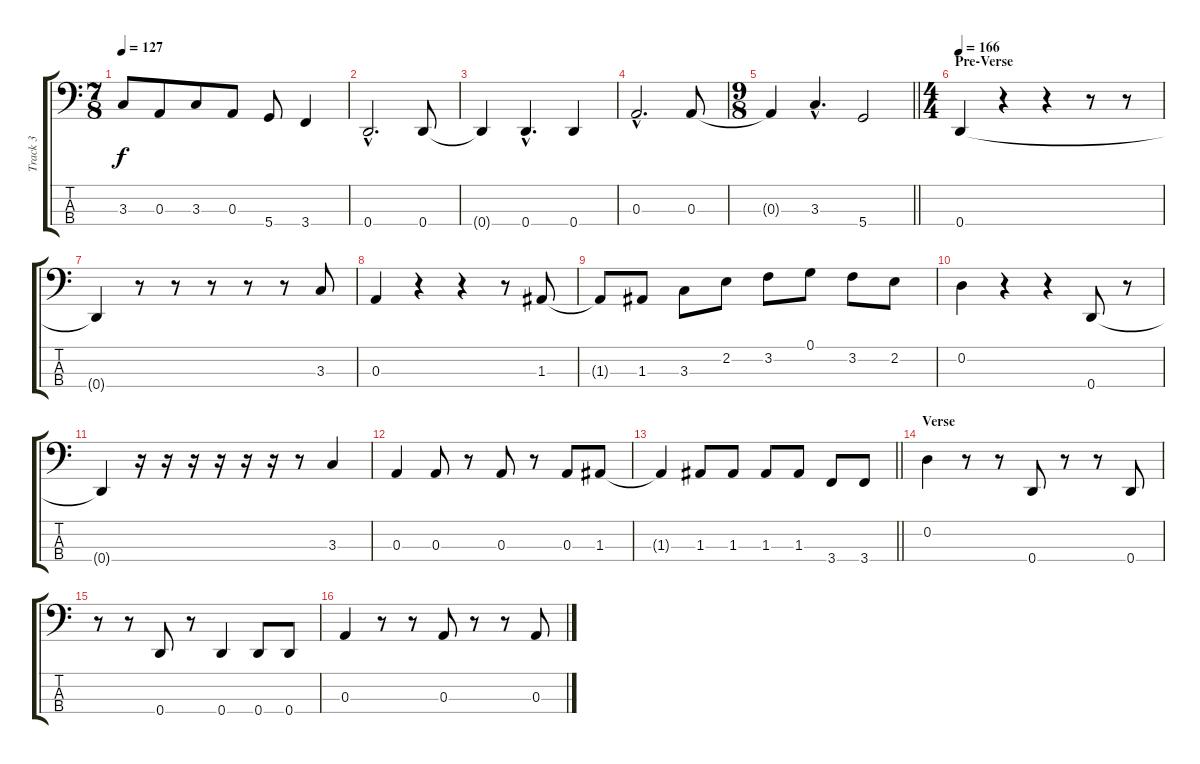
\track ("Track 3" "Track 3") {instrument electricbasspick}
\staff {score tabs}
\tuning (G2 D2 A1 D1) {hide}
\ts (7 8)
\tempo 127
\clef f4
\ks c
3.3{t}.8{dy f} 0.3.8 3.3.8 0.3.8 5.4.8 3.4.4 |
0.4{hac}.2{d} 0.4.8 |
0.4{t}.4 0.4{hac}.4{d} 0.4.4 |
0.3{hac}.2{d} 0.3.8 |
\ts (9 8)
\barLineRight lightlight
0.3{t}.4 3.3{hac}.4{d} 5.4.2 |
\ts (4 4)
\section ("" "Pre-Verse")
\tempo 166
0.4.4 r.4 r.4 r.8 r.8 |
0.4{t}.4 r.8 r.8 r.8 r.8 r.8 3.3.8 |
0.3.4 r.4 r.4 r.8 1.3.8 |
1.3{t}.8 1.3.8 3.3.8 2.2.8 3.2.8 0.1.8 3.2.8 2.2.8 |
0.2.4 r.4 r.4 0.4.8 r.8 |
0.4{t}.4 r.16 r.16 r.16 r.16 r.16 r.16 r.8 3.3.4 |
0.3.4 0.3.8 r.8 0.3.8 r.8 0.3.8 1.3.8 |
\barLineRight lightlight
1.3{t}.4 1.3.8 1.3.8 1.3.8 1.3.8 3.4.8 3.4.8 |
\section ("" "Verse")
0.2.4 r.8 r.8 0.4.8 r.8 r.8 0.4.8 |
r.8 r.8 0.4.8 r.8 0.4.4 0.4.8 0.4.8 |
0.3.4 r.8 r.8 0.3.8 r.8 r.8 0.3.8
